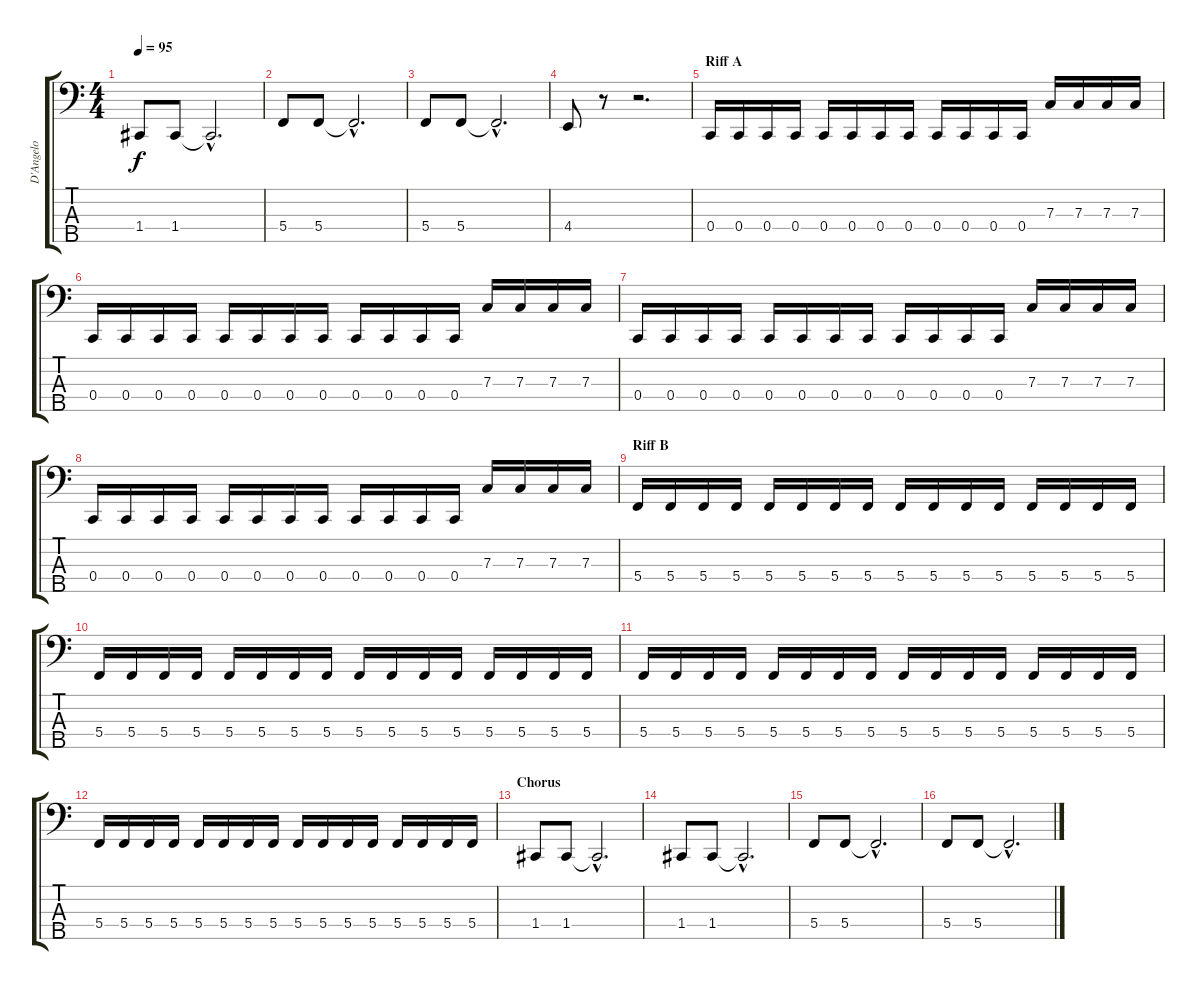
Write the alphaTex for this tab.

\track ("D'Angelo" "D'Angelo") {instrument electricbasspick}
\staff {score tabs}
\tuning (Eb2 Bb1 F1 C1 G0) {hide}
\ts (4 4)
\tempo 95
\clef f4
\ks c
1.4.8{dy f} 1.4.8 1.4{hac t}.2{d} |
5.4.8 5.4.8 5.4{hac t}.2{d} |
5.4.8 5.4.8 5.4{hac t}.2{d} |
4.4.8 r.8 r.2{d} |
\section ("" "Riff A")
0.4.16 0.4.16 0.4.16 0.4.16 0.4.16 0.4.16 0.4.16 0.4.16 0.4.16 0.4.16 0.4.16 0.4.16 7.3.16 7.3.16 7.3.16 7.3.16 |
0.4.16 0.4.16 0.4.16 0.4.16 0.4.16 0.4.16 0.4.16 0.4.16 0.4.16 0.4.16 0.4.16 0.4.16 7.3.16 7.3.16 7.3.16 7.3.16 |
0.4.16 0.4.16 0.4.16 0.4.16 0.4.16 0.4.16 0.4.16 0.4.16 0.4.16 0.4.16 0.4.16 0.4.16 7.3.16 7.3.16 7.3.16 7.3.16 |
0.4.16 0.4.16 0.4.16 0.4.16 0.4.16 0.4.16 0.4.16 0.4.16 0.4.16 0.4.16 0.4.16 0.4.16 7.3.16 7.3.16 7.3.16 7.3.16 |
\section ("" "Riff B")
5.4.16 5.4.16 5.4.16 5.4.16 5.4.16 5.4.16 5.4.16 5.4.16 5.4.16 5.4.16 5.4.16 5.4.16 5.4.16 5.4.16 5.4.16 5.4.16 |
5.4.16 5.4.16 5.4.16 5.4.16 5.4.16 5.4.16 5.4.16 5.4.16 5.4.16 5.4.16 5.4.16 5.4.16 5.4.16 5.4.16 5.4.16 5.4.16 |
5.4.16 5.4.16 5.4.16 5.4.16 5.4.16 5.4.16 5.4.16 5.4.16 5.4.16 5.4.16 5.4.16 5.4.16 5.4.16 5.4.16 5.4.16 5.4.16 |
5.4.16 5.4.16 5.4.16 5.4.16 5.4.16 5.4.16 5.4.16 5.4.16 5.4.16 5.4.16 5.4.16 5.4.16 5.4.16 5.4.16 5.4.16 5.4.16 |
\section ("" "Chorus")
1.4.8 1.4.8 1.4{hac t}.2{d} |
1.4.8 1.4.8 1.4{hac t}.2{d} |
5.4.8 5.4.8 5.4{hac t}.2{d} |
5.4.8 5.4.8 5.4{hac t}.2{d}
